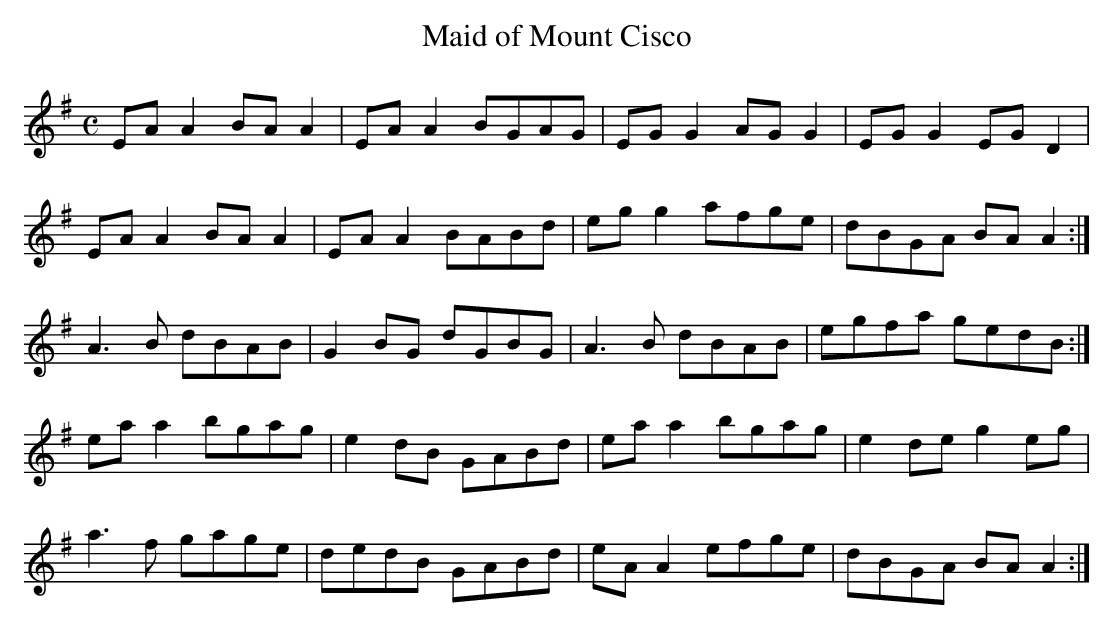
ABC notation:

X:1
T:Maid of Mount Cisco
M:C
L:1/8
K:A Dorian
EAA2 BAA2|EAA2 BGAG|EGG2 AGG2|EGG2 EGD2|!
EAA2 BAA2|EAA2 BABd|egg2 afge|dBGA BAA2:|!
A3B dBAB|G2BG dGBG|A3B dBAB|egfa gedB:|!
eaa2 bgag|e2dB GABd|eaa2 bgag|e2de g2eg|!
a3f gage|dedB GABd|eAA2 efge|dBGA BAA2:|!
